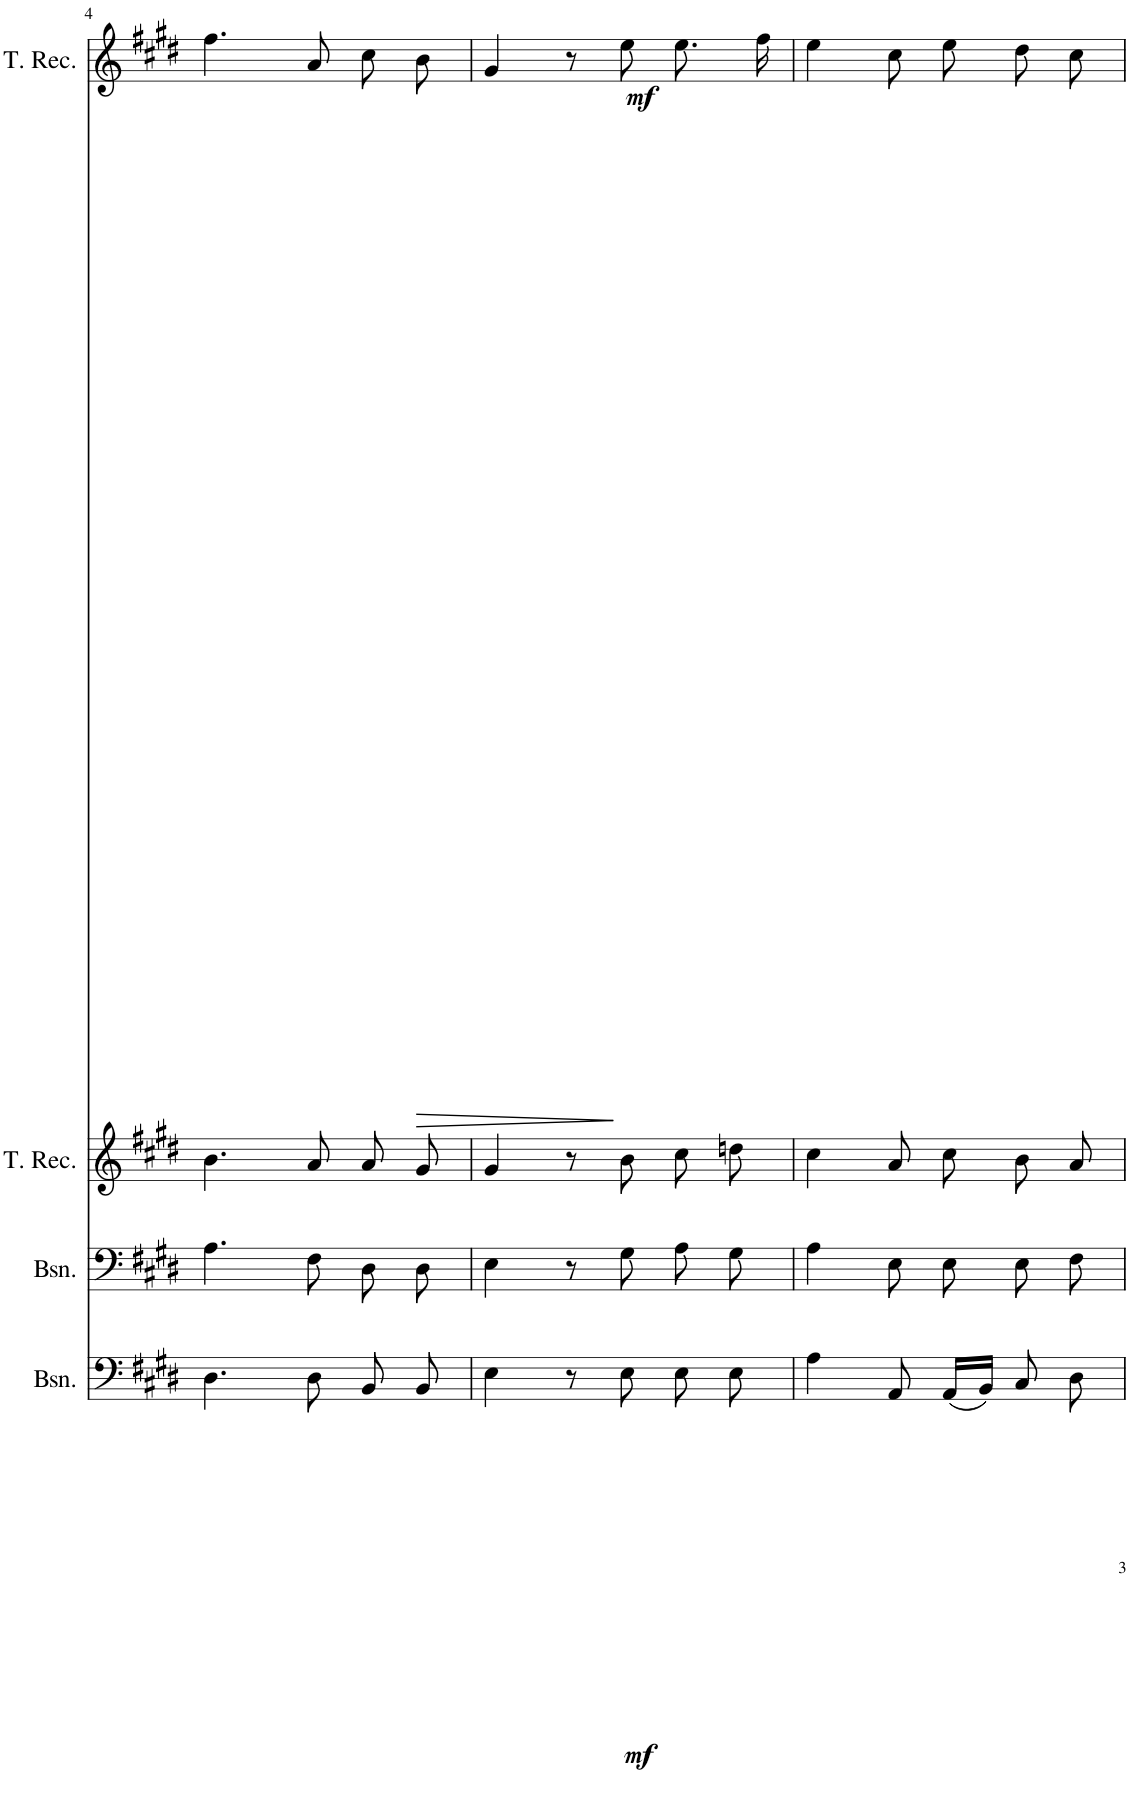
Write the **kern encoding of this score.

**kern	**dynam	**kern	**kern	**kern	**dynam
*part4	*part4	*part3	*part2	*part1	*part1
*staff4	*staff4	*staff3	*staff2	*staff1	*staff1
*I"Bassoon	*	*I"Bassoon	*I"Tenor Recorder	*I"Tenor Recorder	*
*I'Bsn.	*	*I'Bsn.	*I'T. Rec.	*I'T. Rec.	*
!!LO:PB:g=z
*clefF4	*	*clefF4	*clefG2	*clefG2	*
*k[f#c#g#d#]	*	*k[f#c#g#d#]	*k[f#c#g#d#]	*k[f#c#g#d#]	*
*M3/4	*	*M3/4	*M3/4	*M3/4	*
=4	=4	=4	=4	=4	=4
4.D#\	.	4.A\	4.b\	4.ff#\	.
!	!LO:HP:b	!	!	!	!
8D#\	>	8F#\	8a/	8a/	.
8BB/	.	8D#\L	8a/L	8cc#\L	.
!	!	!	!	!	!LO:HP:b
8BB/	.	8D#\J	8g#/J	8b\J	>
.	]	.	.	.	]
=5	=5	=5	=5	=5	=5
4E\	.	4E\	4g#/	4g#/	.
!	!LO:DY:b	!	!	!	!LO:DY:b
8r	mf	8r	8r	8r	mf
8E\	.	8G#\	8b\	8ee\	.
8E\	.	8A\L	8cc#\L	8.ee\L	.
8E\	.	8G#\J	8ddn\J	.	.
.	.	.	.	16ff#\Jk	.
=6	=6	=6	=6	=6	=6
4A\	.	4A\	4cc#\	4ee\	.
8AA/	.	8E\L	8a\L	8cc#\L	.
(16AA/LL	.	8E\J	8cc#\J	8ee\J	.
16BB/JJ)	.	.	.	.	.
8C#/	.	8E\L	8b/L	8dd#\L	.
8D#\	.	8F#\J	8a/J	8cc#\J	.
=	=	=	=	=	=
*-	*-	*-	*-	*-	*-
